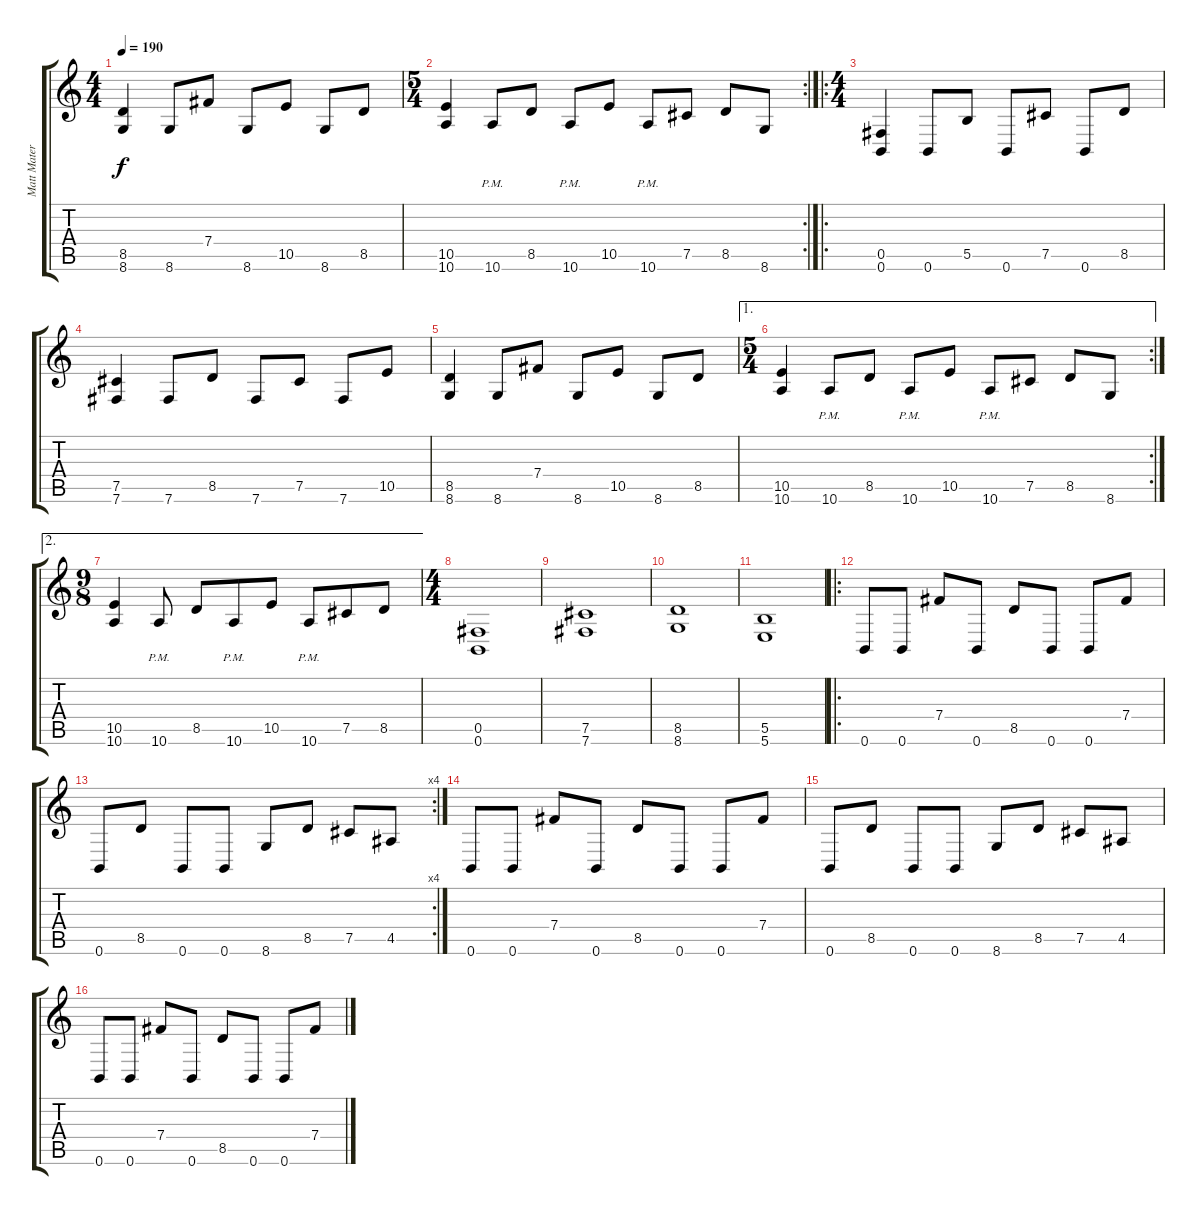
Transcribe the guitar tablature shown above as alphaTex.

\track ("Matt Matera (Guitar R)" "Matt Mater") {instrument overdrivenguitar}
\staff {score tabs}
\tuning (Db4 Ab3 E3 B2 Gb2 B1) {hide}
\ts (4 4)
\tempo 190
\clef g2
\ks c
(8.5 8.6).4{dy f} 8.6.8 7.4.8 8.6.8 10.5.8 8.6.8 8.5.8 |
\rc 2
\ts (5 4)
(10.5 10.6).4 10.6{pm}.8 8.5.8 10.6{pm}.8 10.5.8 10.6{pm}.8 7.5.8 8.5.8 8.6.8 |
\ro
\ts (4 4)
(0.5 0.6).4 0.6.8 5.5.8 0.6.8 7.5.8 0.6.8 8.5.8 |
(7.5 7.6).4 7.6.8 8.5.8 7.6.8 7.5.8 7.6.8 10.5.8 |
(8.5 8.6).4 8.6.8 7.4.8 8.6.8 10.5.8 8.6.8 8.5.8 |
\ae 1
\rc 2
\ts (5 4)
(10.5 10.6).4 10.6{pm}.8 8.5.8 10.6{pm}.8 10.5.8 10.6{pm}.8 7.5.8 8.5.8 8.6.8 |
\ae 2
\ts (9 8)
(10.5 10.6).4 10.6{pm}.8 8.5.8 10.6{pm}.8 10.5.8 10.6{pm}.8 7.5.8 8.5.8 |
\ts (4 4)
(0.5 0.6).1 |
(7.5 7.6).1 |
(8.5 8.6).1 |
(5.5 5.6).1 |
\ro
0.6.8 0.6.8 7.4.8 0.6.8 8.5.8 0.6.8 0.6.8 7.4.8 |
\rc 4
0.6.8 8.5.8 0.6.8 0.6.8 8.6.8 8.5.8 7.5.8 4.5.8 |
0.6.8 0.6.8 7.4.8 0.6.8 8.5.8 0.6.8 0.6.8 7.4.8 |
0.6.8 8.5.8 0.6.8 0.6.8 8.6.8 8.5.8 7.5.8 4.5.8 |
0.6.8 0.6.8 7.4.8 0.6.8 8.5.8 0.6.8 0.6.8 7.4.8
